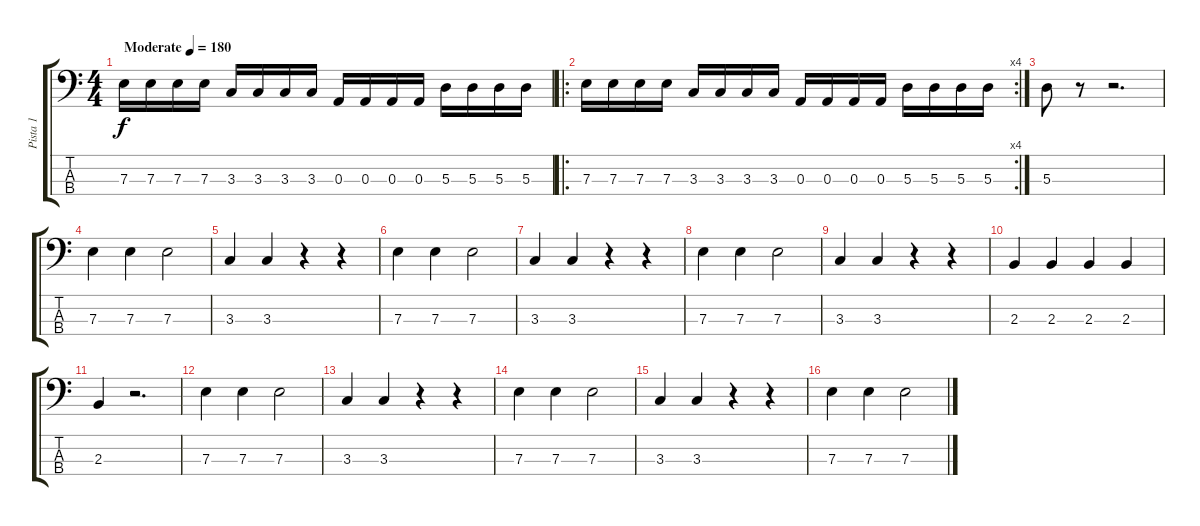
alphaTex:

\track ("Pista 1" "Pista 1") {instrument electricbasspick}
\staff {score tabs}
\tuning (G2 D2 A1 E1) {hide}
\ts (4 4)
\tempo (180 "Moderate")
\clef f4
\ks c
7.3.16{dy f instrument electricbasspick} 7.3.16 7.3.16 7.3.16 3.3.16 3.3.16 3.3.16 3.3.16 0.3.16 0.3.16 0.3.16 0.3.16 5.3.16 5.3.16 5.3.16 5.3.16 |
\ro
\rc 4
7.3.16 7.3.16 7.3.16 7.3.16 3.3.16 3.3.16 3.3.16 3.3.16 0.3.16 0.3.16 0.3.16 0.3.16 5.3.16 5.3.16 5.3.16 5.3.16 |
5.3.8 r.8 r.2{d} |
7.3.4 7.3.4 7.3.2 |
3.3.4 3.3.4 r.4 r.4 |
7.3.4 7.3.4 7.3.2 |
3.3.4 3.3.4 r.4 r.4 |
7.3.4 7.3.4 7.3.2 |
3.3.4 3.3.4 r.4 r.4 |
2.3.4 2.3.4 2.3.4 2.3.4 |
2.3.4 r.2{d} |
7.3.4 7.3.4 7.3.2 |
3.3.4 3.3.4 r.4 r.4 |
7.3.4 7.3.4 7.3.2 |
3.3.4 3.3.4 r.4 r.4 |
7.3.4 7.3.4 7.3.2
